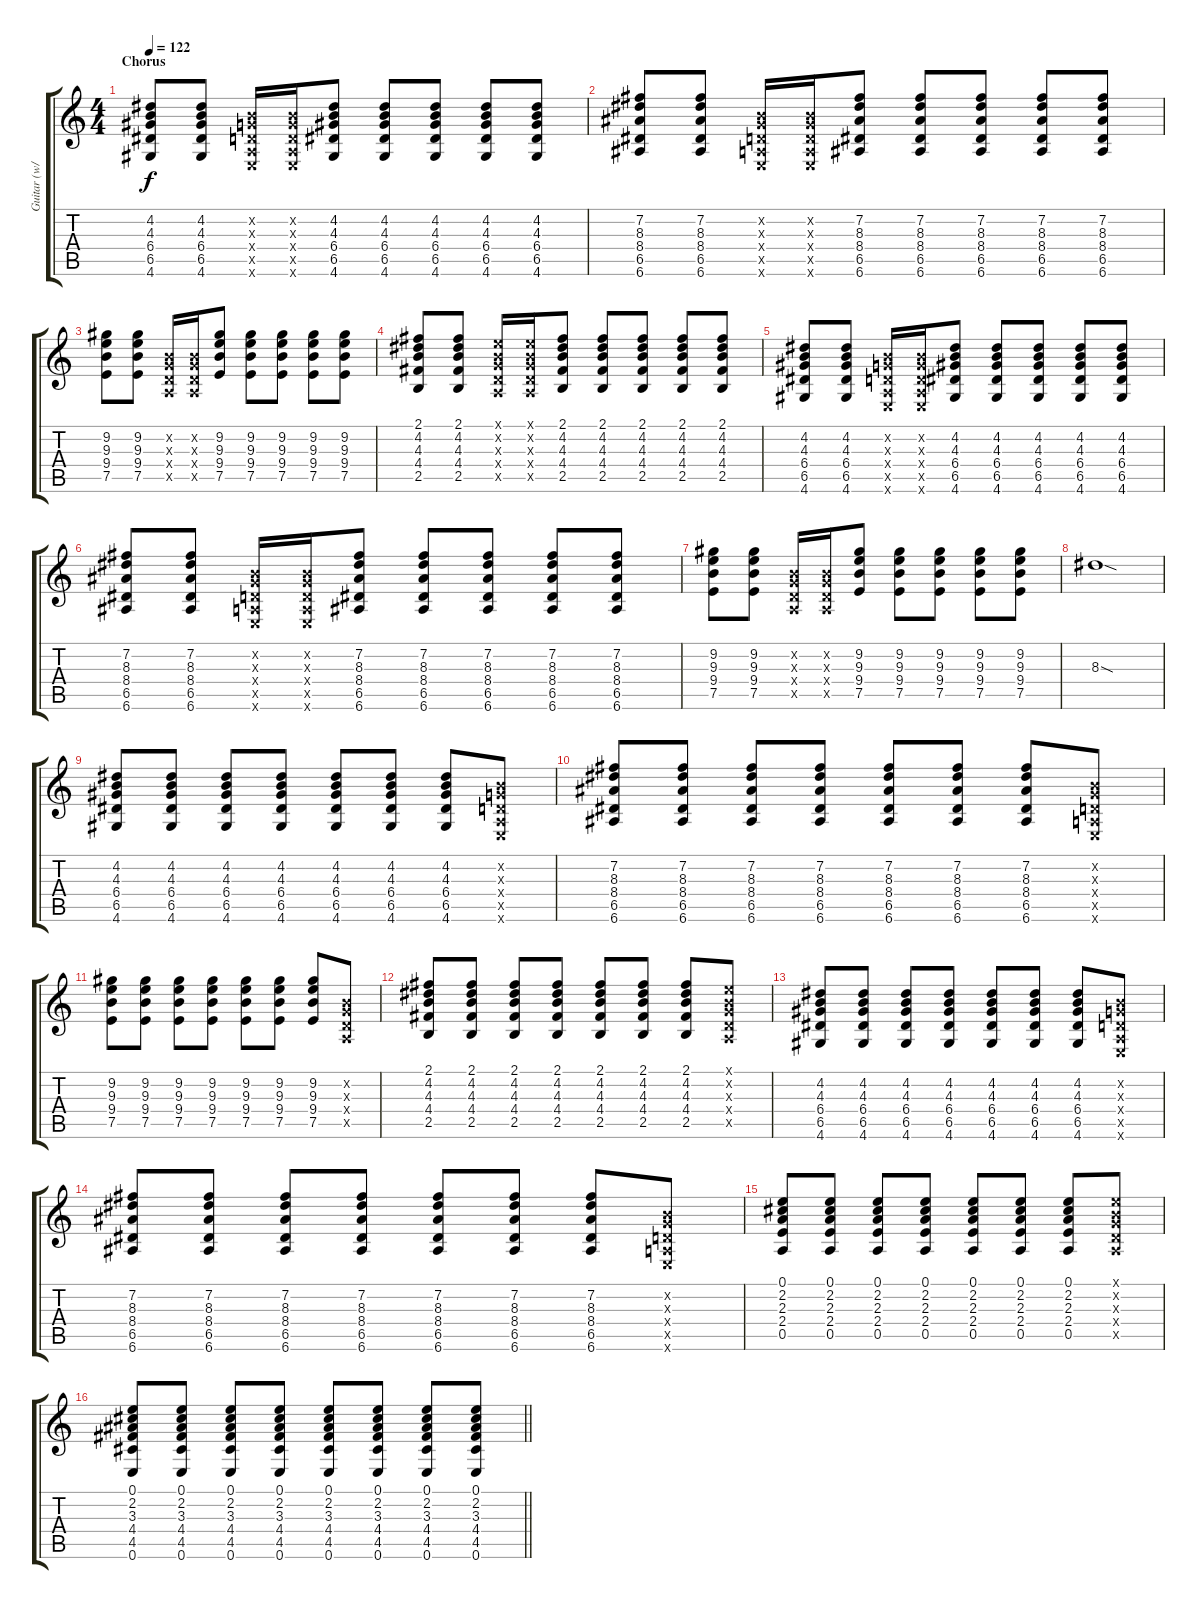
\track ("Guitar (w/overdrive)" "Guitar (w/") {instrument overdrivenguitar}
\staff {score tabs}
\tuning (E4 B3 G3 D3 A2 E2) {hide}
\ts (4 4)
\section ("" "Chorus")
\tempo 122
\clef g2
\ks c
(4.2 4.3 6.4 6.5 4.6).8{dy f} (4.2 4.3 6.4 6.5 4.6).8 (0.2{x} 0.3{x} 0.4{x} 0.5{x} 0.6{x}).16 (0.2{x} 0.3{x} 0.4{x} 0.5{x} 0.6{x}).16 (4.2 4.3 6.4 6.5 4.6).8 (4.2 4.3 6.4 6.5 4.6).8 (4.2 4.3 6.4 6.5 4.6).8 (4.2 4.3 6.4 6.5 4.6).8 (4.2 4.3 6.4 6.5 4.6).8 |
(7.2 8.3 8.4 6.5 6.6).8 (7.2 8.3 8.4 6.5 6.6).8 (0.2{x} 0.3{x} 0.4{x} 0.5{x} 0.6{x}).16 (0.2{x} 0.3{x} 0.4{x} 0.5{x} 0.6{x}).16 (7.2 8.3 8.4 6.5 6.6).8 (7.2 8.3 8.4 6.5 6.6).8 (7.2 8.3 8.4 6.5 6.6).8 (7.2 8.3 8.4 6.5 6.6).8 (7.2 8.3 8.4 6.5 6.6).8 |
(9.2 9.3 9.4 7.5).8 (9.2 9.3 9.4 7.5).8 (0.2{x} 0.3{x} 0.4{x} 0.5{x}).16 (0.2{x} 0.3{x} 0.4{x} 0.5{x}).16 (9.2 9.3 9.4 7.5).8 (9.2 9.3 9.4 7.5).8 (9.2 9.3 9.4 7.5).8 (9.2 9.3 9.4 7.5).8 (9.2 9.3 9.4 7.5).8 |
(2.1 4.2 4.3 4.4 2.5).8 (2.1 4.2 4.3 4.4 2.5).8 (0.1{x} 0.2{x} 0.3{x} 0.4{x} 0.5{x}).16 (0.1{x} 0.2{x} 0.3{x} 0.4{x} 0.5{x}).16 (2.1 4.2 4.3 4.4 2.5).8 (2.1 4.2 4.3 4.4 2.5).8 (2.1 4.2 4.3 4.4 2.5).8 (2.1 4.2 4.3 4.4 2.5).8 (2.1 4.2 4.3 4.4 2.5).8 |
(4.2 4.3 6.4 6.5 4.6).8 (4.2 4.3 6.4 6.5 4.6).8 (0.2{x} 0.3{x} 0.4{x} 0.5{x} 0.6{x}).16 (0.2{x} 0.3{x} 0.4{x} 0.5{x} 0.6{x}).16 (4.2 4.3 6.4 6.5 4.6).8 (4.2 4.3 6.4 6.5 4.6).8 (4.2 4.3 6.4 6.5 4.6).8 (4.2 4.3 6.4 6.5 4.6).8 (4.2 4.3 6.4 6.5 4.6).8 |
(7.2 8.3 8.4 6.5 6.6).8 (7.2 8.3 8.4 6.5 6.6).8 (0.2{x} 0.3{x} 0.4{x} 0.5{x} 0.6{x}).16 (0.2{x} 0.3{x} 0.4{x} 0.5{x} 0.6{x}).16 (7.2 8.3 8.4 6.5 6.6).8 (7.2 8.3 8.4 6.5 6.6).8 (7.2 8.3 8.4 6.5 6.6).8 (7.2 8.3 8.4 6.5 6.6).8 (7.2 8.3 8.4 6.5 6.6).8 |
(9.2 9.3 9.4 7.5).8 (9.2 9.3 9.4 7.5).8 (0.2{x} 0.3{x} 0.4{x} 0.5{x}).16 (0.2{x} 0.3{x} 0.4{x} 0.5{x}).16 (9.2 9.3 9.4 7.5).8 (9.2 9.3 9.4 7.5).8 (9.2 9.3 9.4 7.5).8 (9.2 9.3 9.4 7.5).8 (9.2 9.3 9.4 7.5).8 |
8.3{sod}.1 |
(4.2 4.3 6.4 6.5 4.6).8 (4.2 4.3 6.4 6.5 4.6).8 (4.2 4.3 6.4 6.5 4.6).8 (4.2 4.3 6.4 6.5 4.6).8 (4.2 4.3 6.4 6.5 4.6).8 (4.2 4.3 6.4 6.5 4.6).8 (4.2 4.3 6.4 6.5 4.6).8 (0.2{x} 0.3{x} 0.4{x} 0.5{x} 0.6{x}).8 |
(7.2 8.3 8.4 6.5 6.6).8 (7.2 8.3 8.4 6.5 6.6).8 (7.2 8.3 8.4 6.5 6.6).8 (7.2 8.3 8.4 6.5 6.6).8 (7.2 8.3 8.4 6.5 6.6).8 (7.2 8.3 8.4 6.5 6.6).8 (7.2 8.3 8.4 6.5 6.6).8 (0.2{x} 0.3{x} 0.4{x} 0.5{x} 0.6{x}).8 |
(9.2 9.3 9.4 7.5).8 (9.2 9.3 9.4 7.5).8 (9.2 9.3 9.4 7.5).8 (9.2 9.3 9.4 7.5).8 (9.2 9.3 9.4 7.5).8 (9.2 9.3 9.4 7.5).8 (9.2 9.3 9.4 7.5).8 (0.2{x} 0.3{x} 0.4{x} 0.5{x}).8 |
(2.1 4.2 4.3 4.4 2.5).8 (2.1 4.2 4.3 4.4 2.5).8 (2.1 4.2 4.3 4.4 2.5).8 (2.1 4.2 4.3 4.4 2.5).8 (2.1 4.2 4.3 4.4 2.5).8 (2.1 4.2 4.3 4.4 2.5).8 (2.1 4.2 4.3 4.4 2.5).8 (0.1{x} 0.2{x} 0.3{x} 0.4{x} 0.5{x}).8 |
(4.2 4.3 6.4 6.5 4.6).8 (4.2 4.3 6.4 6.5 4.6).8 (4.2 4.3 6.4 6.5 4.6).8 (4.2 4.3 6.4 6.5 4.6).8 (4.2 4.3 6.4 6.5 4.6).8 (4.2 4.3 6.4 6.5 4.6).8 (4.2 4.3 6.4 6.5 4.6).8 (0.2{x} 0.3{x} 0.4{x} 0.5{x} 0.6{x}).8 |
(7.2 8.3 8.4 6.5 6.6).8 (7.2 8.3 8.4 6.5 6.6).8 (7.2 8.3 8.4 6.5 6.6).8 (7.2 8.3 8.4 6.5 6.6).8 (7.2 8.3 8.4 6.5 6.6).8 (7.2 8.3 8.4 6.5 6.6).8 (7.2 8.3 8.4 6.5 6.6).8 (0.2{x} 0.3{x} 0.4{x} 0.5{x} 0.6{x}).8 |
(0.1 2.2 2.3 2.4 0.5).8 (0.1 2.2 2.3 2.4 0.5).8 (0.1 2.2 2.3 2.4 0.5).8 (0.1 2.2 2.3 2.4 0.5).8 (0.1 2.2 2.3 2.4 0.5).8 (0.1 2.2 2.3 2.4 0.5).8 (0.1 2.2 2.3 2.4 0.5).8 (0.1{x} 0.2{x} 0.3{x} 0.4{x} 0.5{x}).8 |
\barLineRight lightlight
(0.1 2.2 3.3 4.4 4.5 0.6).8 (0.1 2.2 3.3 4.4 4.5 0.6).8 (0.1 2.2 3.3 4.4 4.5 0.6).8 (0.1 2.2 3.3 4.4 4.5 0.6).8 (0.1 2.2 3.3 4.4 4.5 0.6).8 (0.1 2.2 3.3 4.4 4.5 0.6).8 (0.1 2.2 3.3 4.4 4.5 0.6).8 (0.1 2.2 3.3 4.4 4.5 0.6).8
